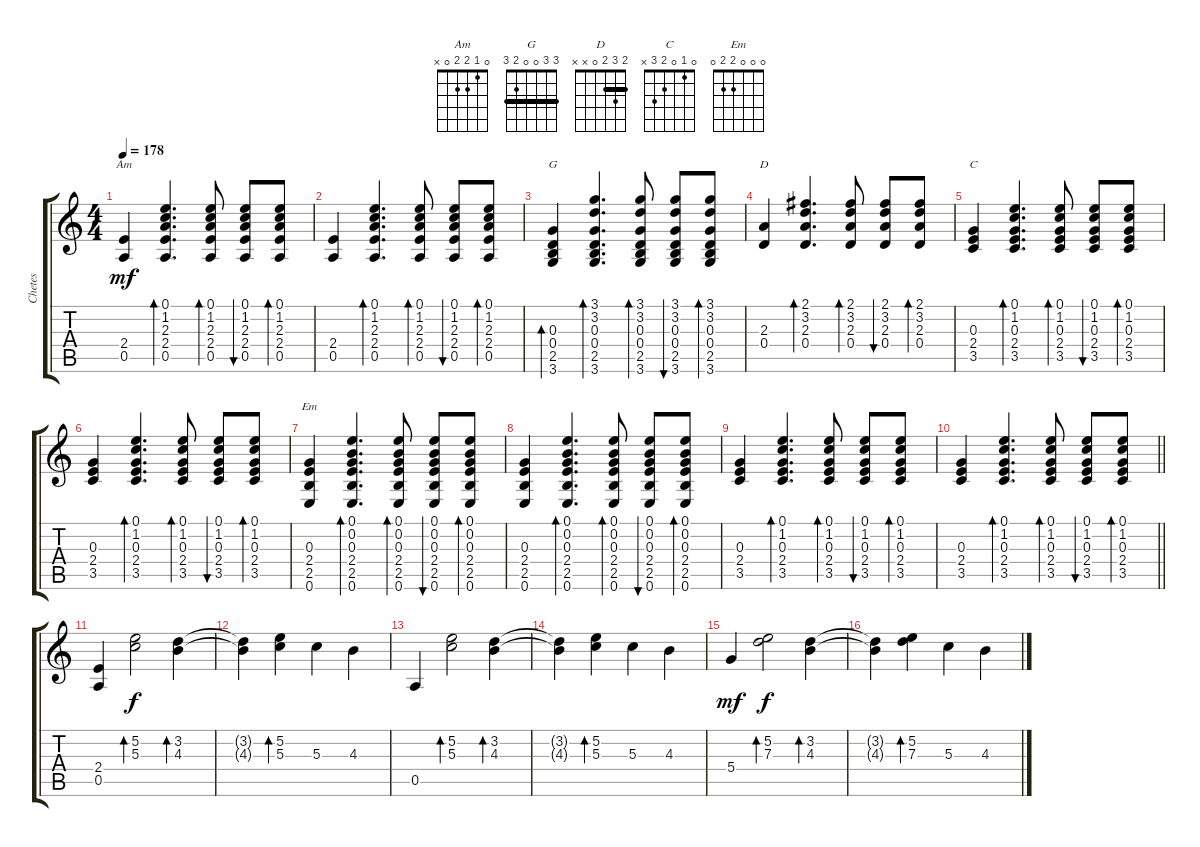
\track ("Chetes" "Chetes") {instrument acousticguitarsteel}
\staff {score tabs}
\tuning (E4 B3 G3 D3 A2 E2) {hide}
\chord ("Am" 0 1 2 2 0 x)
\chord ("G" 3 3 0 0 2 3) {barre 3}
\chord ("D" 2 3 2 0 x x) {barre 2}
\chord ("C" 0 1 0 2 3 x)
\chord ("Em" 0 0 0 2 2 0)
\ts (4 4)
\tempo 178
\clef g2
\ks c
(2.4 0.5).4{ch "Am" dy mf} (0.1 1.2 2.3 2.4 0.5).4{d bd 30} (0.1 1.2 2.3 2.4 0.5).8{bd 30} (0.1 1.2 2.3 2.4 0.5).8{bu 30} (0.1 1.2 2.3 2.4 0.5).8{bd 30} |
(2.4 0.5).4 (0.1 1.2 2.3 2.4 0.5).4{d bd 30} (0.1 1.2 2.3 2.4 0.5).8{bd 30} (0.1 1.2 2.3 2.4 0.5).8{bu 30} (0.1 1.2 2.3 2.4 0.5).8{bd 30} |
(0.3 0.4 2.5 3.6).4{bd 30 ch "G"} (3.1 3.2 0.3 0.4 2.5 3.6).4{d bd 30} (3.1 3.2 0.3 0.4 2.5 3.6).8{bd 30} (3.1 3.2 0.3 0.4 2.5 3.6).8{bu 30} (3.1 3.2 0.3 0.4 2.5 3.6).8{bd 30} |
(2.3 0.4).4{ch "D"} (2.1 3.2 2.3 0.4).4{d bd 30} (2.1 3.2 2.3 0.4).8{bd 30} (2.1 3.2 2.3 0.4).8{bu 30} (2.1 3.2 2.3 0.4).8{bd 30} |
(0.3 2.4 3.5).4{ch "C"} (0.1 1.2 0.3 2.4 3.5).4{d bd 30} (0.1 1.2 0.3 2.4 3.5).8{bd 60} (0.1 1.2 0.3 2.4 3.5).8{bu 60} (0.1 1.2 0.3 2.4 3.5).8{bd 60} |
(0.3 2.4 3.5).4 (0.1 1.2 0.3 2.4 3.5).4{d bd 30} (0.1 1.2 0.3 2.4 3.5).8{bd 60} (0.1 1.2 0.3 2.4 3.5).8{bu 60} (0.1 1.2 0.3 2.4 3.5).8{bd 60} |
(0.3 2.4 2.5 0.6).4{ch "Em"} (0.1 0.2 0.3 2.4 2.5 0.6).4{d bd 30} (0.1 0.2 0.3 2.4 2.5 0.6).8{bd 30} (0.1 0.2 0.3 2.4 2.5 0.6).8{bu 30} (0.1 0.2 0.3 2.4 2.5 0.6).8{bd 30} |
(0.3 2.4 2.5 0.6).4 (0.1 0.2 0.3 2.4 2.5 0.6).4{d bd 30} (0.1 0.2 0.3 2.4 2.5 0.6).8{bd 30} (0.1 0.2 0.3 2.4 2.5 0.6).8{bu 30} (0.1 0.2 0.3 2.4 2.5 0.6).8{bd 30} |
(0.3 2.4 3.5).4 (0.1 1.2 0.3 2.4 3.5).4{d bd 30} (0.1 1.2 0.3 2.4 3.5).8{bd 60} (0.1 1.2 0.3 2.4 3.5).8{bu 60} (0.1 1.2 0.3 2.4 3.5).8{bd 60} |
\barLineRight lightlight
(0.3 2.4 3.5).4 (0.1 1.2 0.3 2.4 3.5).4{d bd 30} (0.1 1.2 0.3 2.4 3.5).8{bd 60} (0.1 1.2 0.3 2.4 3.5).8{bu 60} (0.1 1.2 0.3 2.4 3.5).8{bd 60} |
(2.4 0.5).4 (5.2 5.3).2{bd 240 dy f} (3.2 4.3).4{bd 240} |
(3.2{t} 4.3{t}).4 (5.2 5.3).4{bd 240} 5.3.4 4.3.4 |
0.5.4 (5.2 5.3).2{bd 240} (3.2 4.3).4{bd 240} |
(3.2{t} 4.3{t}).4 (5.2 5.3).4{bd 240} 5.3.4 4.3.4 |
5.4.4{dy mf} (5.2 7.3).2{bd 240 dy f} (3.2 4.3).4{bd 240} |
(3.2{t} 4.3{t}).4 (5.2 7.3).4{bd 240} 5.3.4 4.3.4
